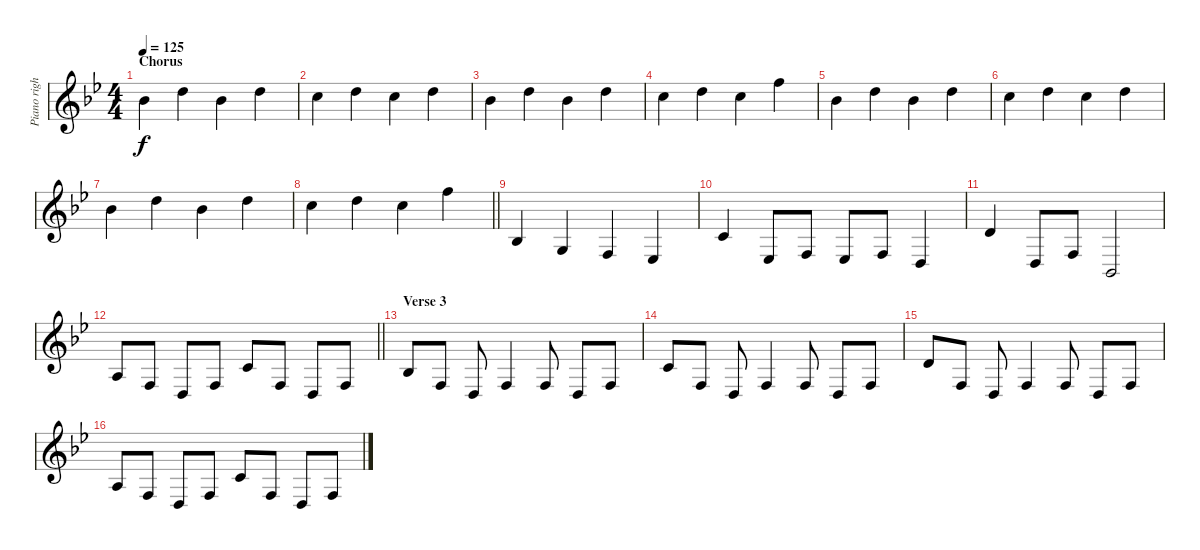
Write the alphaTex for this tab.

\track ("Piano right hand" "Piano righ") {instrument acousticgrandpiano}
\staff {score}
\tuning (E4 B3 G3 D3 A2 E2) {hide}
\ts (4 4)
\section ("" "Chorus")
\tempo 125
\clef g2
\ks bb
6.1.4{dy f} 10.1.4 6.1.4 10.1.4 |
8.1.4 10.1.4 8.1.4 10.1.4 |
6.1.4 10.1.4 6.1.4 10.1.4 |
22.4.4 10.1.4 8.1.4 13.1.4 |
6.1.4 10.1.4 6.1.4 10.1.4 |
8.1.4 10.1.4 8.1.4 10.1.4 |
6.1.4 10.1.4 6.1.4 10.1.4 |
\barLineRight lightlight
22.4.4 10.1.4 8.1.4 13.1.4 |
3.3.4 0.3.4 3.4.4 1.4.4 |
1.2.4 1.4.8 3.4.8 1.4.8 3.4.8 0.4.4 |
3.2.4 0.4.8 3.4.8 1.5.2 |
\barLineRight lightlight
2.3.8 3.4.8 0.4.8 3.4.8 1.2.8 3.4.8 0.4.8 3.4.8 |
\section ("" "Verse 3")
3.3.8 3.4.8 0.4.8 3.4.4 3.4.8 0.4.8 3.4.8 |
1.2.8 3.4.8 0.4.8 3.4.4 3.4.8 0.4.8 3.4.8 |
3.2.8 3.4.8 0.4.8 3.4.4 3.4.8 0.4.8 3.4.8 |
2.3.8 3.4.8 0.4.8 3.4.8 1.2.8 3.4.8 0.4.8 3.4.8
